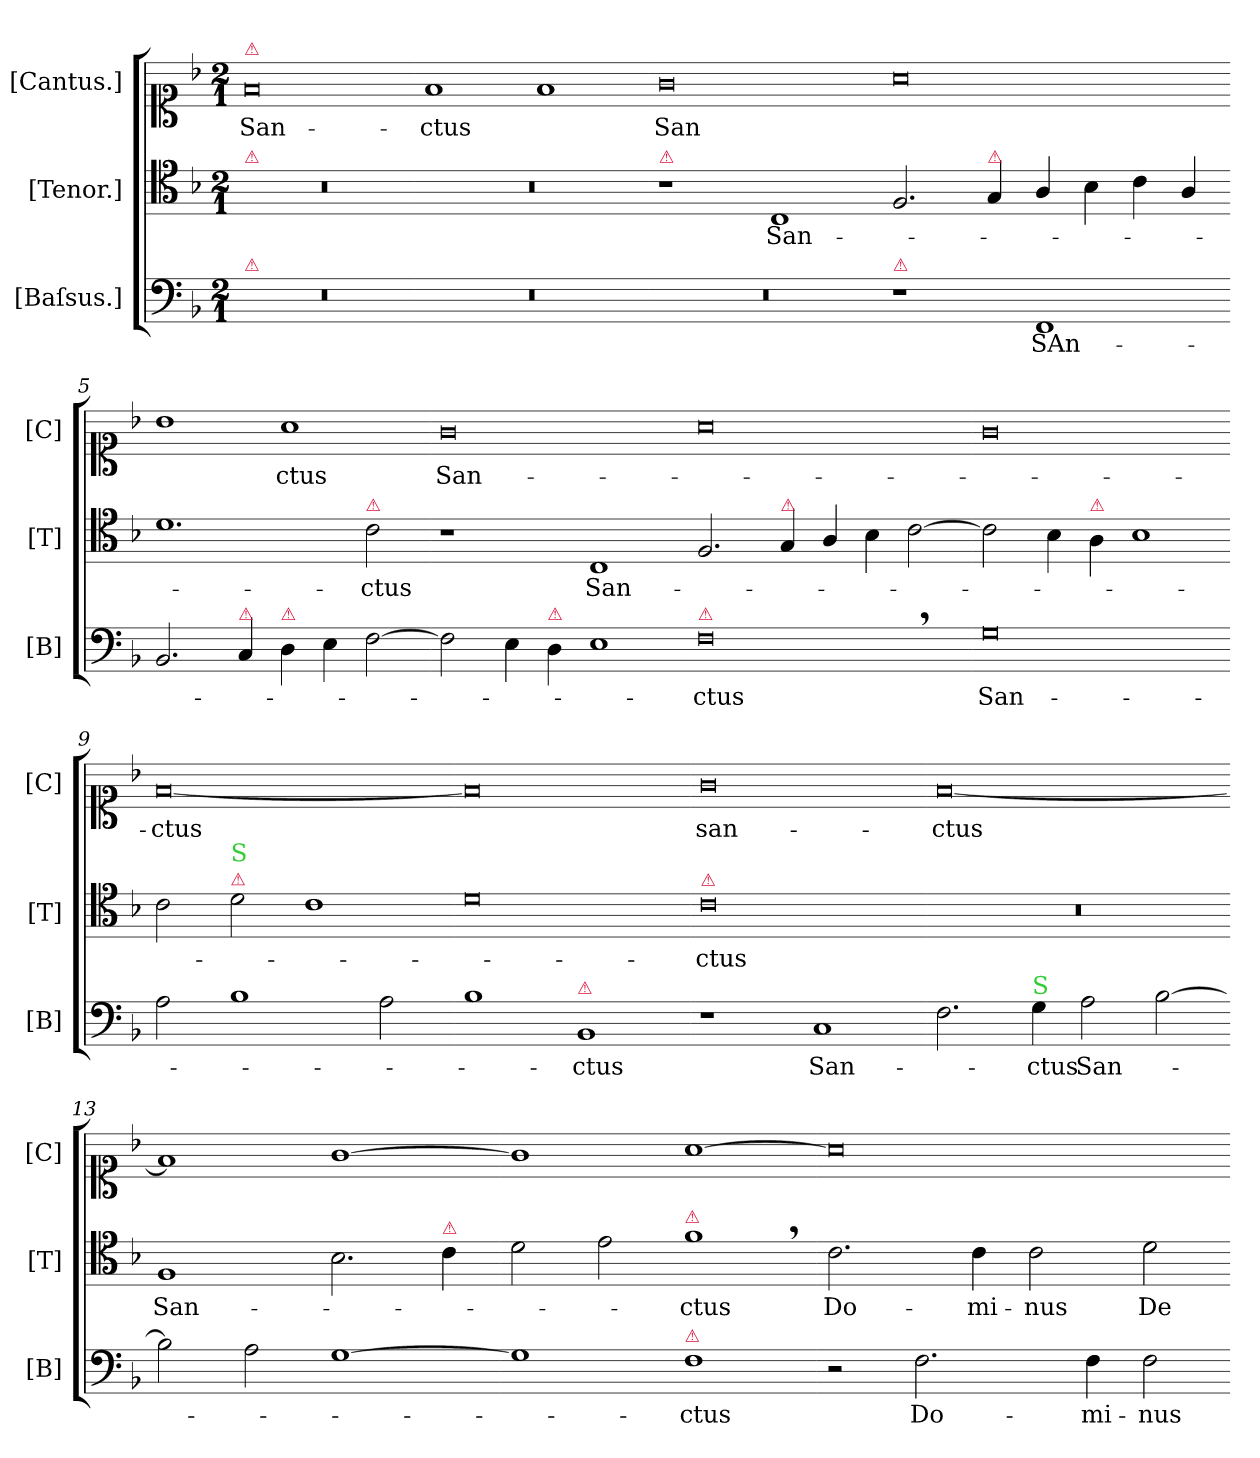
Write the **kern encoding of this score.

**kern	**text	**kern	**text	**kern	**text
*part3	*part3	*part2	*part2	*part1	*part1
*staff3	*staff3	*staff2	*staff2	*staff1	*staff1
*I"[Baſsus.]	*	*I"[Tenor.]	*	*I"[Cantus.]	*
*I'[B]	*	*I'[T]	*	*I'[C]	*
*clefF4	*	*clefC4	*	*clefC1	*
*k[b-]	*	*k[b-]	*	*k[b-]	*
*M2/1	*	*M2/1	*	*M2/1	*
=1	=1	=1	=1	=1	=1
!	!	!	!	!LO:TX:a:color=crimson:t=⚠	!
!	!	!LO:TX:a:color=crimson:t=⚠	!	!	!
!LO:TX:a:color=crimson:t=⚠	!	!	!	!	!
0r	.	0r	.	0f	San-
=2-	=2-	=2-	=2-	=2-	=2-
0r	.	0r	.	1f	-ctus
.	.	.	.	1f	.
=3-	=3-	=3-	=3-	=3-	=3-
!	!	!LO:TX:a:color=crimson:t=⚠	!	!	!
!	!	!	!	!	!LO:LY:i
0r	.	1r	.	0g	San
.	.	1C	San-	.	.
=4-	=4-	=4-	=4-	=4-	=4-
!LO:TX:a:color=crimson:t=⚠	!	!	!	!	!
1r	.	2.F/	.	0a	.
!	!	!LO:TX:a:color=crimson:t=⚠	!	!	!
.	.	4G/	.	.	.
1FF	SAn-	4A/	.	.	.
.	.	4B-\	.	.	.
.	.	4c\	.	.	.
.	.	4A/	.	.	.
=5-	=5-	=5-	=5-	=5-	=5-
2.BB-/	.	1.d	.	1b-	.
!LO:TX:a:color=crimson:t=⚠	!	!	!	!	!
4C/	.	.	.	.	.
!LO:TX:a:color=crimson:t=⚠	!	!	!	!	!
!	!	!	!	!	!LO:LY:i
4D\	.	.	.	1a	ctus
4E\	.	.	.	.	.
!	!	!LO:TX:a:color=crimson:t=⚠	!	!	!
[2F\	.	2c\	-ctus	.	.
=6-	=6-	=6-	=6-	=6-	=6-
!	!	!	!	!	!LO:LY:i
2F\]	.	1r	.	0g	San-
4E\	.	.	.	.	.
!LO:TX:a:color=crimson:t=⚠	!	!	!	!	!
4D\	.	.	.	.	.
!	!	!	!LO:LY:i	!	!
1E	.	1C	San-	.	.
=7-	=7-	=7-	=7-	=7-	=7-
!LO:TX:a:color=crimson:t=⚠	!	!	!	!	!
0F,<	-ctus	2.F/	.	0a	.
!	!	!LO:TX:a:color=crimson:t=⚠	!	!	!
.	.	4G/	.	.	.
.	.	4A/	.	.	.
.	.	4B-\	.	.	.
.	.	[2c\	.	.	.
=8-	=8-	=8-	=8-	=8-	=8-
0G	San-	2c\]	.	0g	.
.	.	4B-\	.	.	.
!	!	!LO:TX:a:color=crimson:t=⚠	!	!	!
.	.	4A\	.	.	.
.	.	1B-	.	.	.
=9-	=9-	=9-	=9-	=9-	=9-
!	!	!	!	!	!LO:LY:i
2A\	.	2c\	.	[0f	-ctus
!	!	!LO:TX:a:color=crimson:t=⚠	!	!	!
!	!	!LO:TX:a:color=limegreen:t=S	!	!	!
1B-	.	2d\	.	.	.
.	.	1c	.	.	.
2A\	.	.	.	.	.
=10-	=10-	=10-	=10-	=10-	=10-
1B-	.	0d	.	0f]	.
!LO:TX:a:color=crimson:t=⚠	!	!	!	!	!
1BB-	-ctus	.	.	.	.
=11-	=11-	=11-	=11-	=11-	=11-
!	!	!LO:TX:a:color=crimson:t=⚠	!	!	!
!	!	!	!LO:LY:i	!	!
1r	.	0c	-ctus	0g	san-
!	!LO:LY:i	!	!	!	!
1C	San-	.	.	.	.
=12-	=12-	=12-	=12-	=12-	=12-
2.F\	.	0r	.	[0f	-ctus
!LO:TX:a:color=limegreen:t=S	!	!	!	!	!
!	!LO:LY:i	!	!	!	!
4G\	-ctus	.	.	.	.
!	!LO:LY:i	!	!	!	!
2A\	San-	.	.	.	.
[2B-\	.	.	.	.	.
=13-	=13-	=13-	=13-	=13-	=13-
2B-\]	.	1F	San-	1f]	.
2A\	.	.	.	.	.
[1G	.	2.B-\	.	[1g	.
!	!	!LO:TX:a:color=crimson:t=⚠	!	!	!
.	.	4c\	.	.	.
=14-	=14-	=14-	=14-	=14-	=14-
1G]	.	2d\	.	1g]	.
.	.	2e\	.	.	.
!	!	!LO:TX:a:color=crimson:t=⚠	!	!	!
!LO:TX:a:color=crimson:t=⚠	!	!	!	!	!
!	!LO:LY:i	!	!	!	!
1F	-ctus	1f,<	-ctus	[1a	.
=15-	=15-	=15-	=15-	=15-	=15-
2r	.	2.c\	Do-	0a]	.
2.F\	Do-	.	.	.	.
.	.	4c\	-mi-	.	.
.	.	2c\	-nus	.	.
4F\	-mi-	.	.	.	.
2F\	-nus	2d\	De-	.	.
=-	=-	=-	=-	=-	=-
*-	*-	*-	*-	*-	*-
